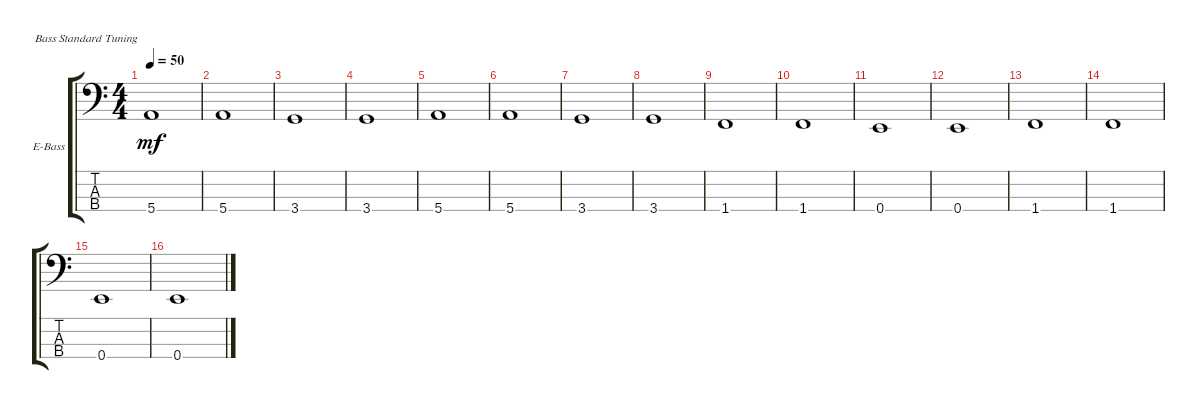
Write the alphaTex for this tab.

\defaultSystemsLayout 4
\bracketExtendMode groupsimilarinstruments
\firstSystemTrackNameOrientation horizontal
\otherSystemsTrackNameOrientation horizontal
\track ("Сергей" "E-Bass") {instrument electricbassfinger}
\staff {score tabs}
\tuning (G2 D2 A1 E1)
\ts (4 4)
\tempo 50
\clef f4
\ks c
5.4.1{dy mf} |
5.4.1 |
3.4.1 |
3.4.1 |
5.4.1 |
5.4.1 |
3.4.1 |
3.4.1 |
1.4.1 |
1.4.1 |
0.4.1 |
0.4.1 |
1.4.1 |
1.4.1 |
0.4.1 |
0.4.1
